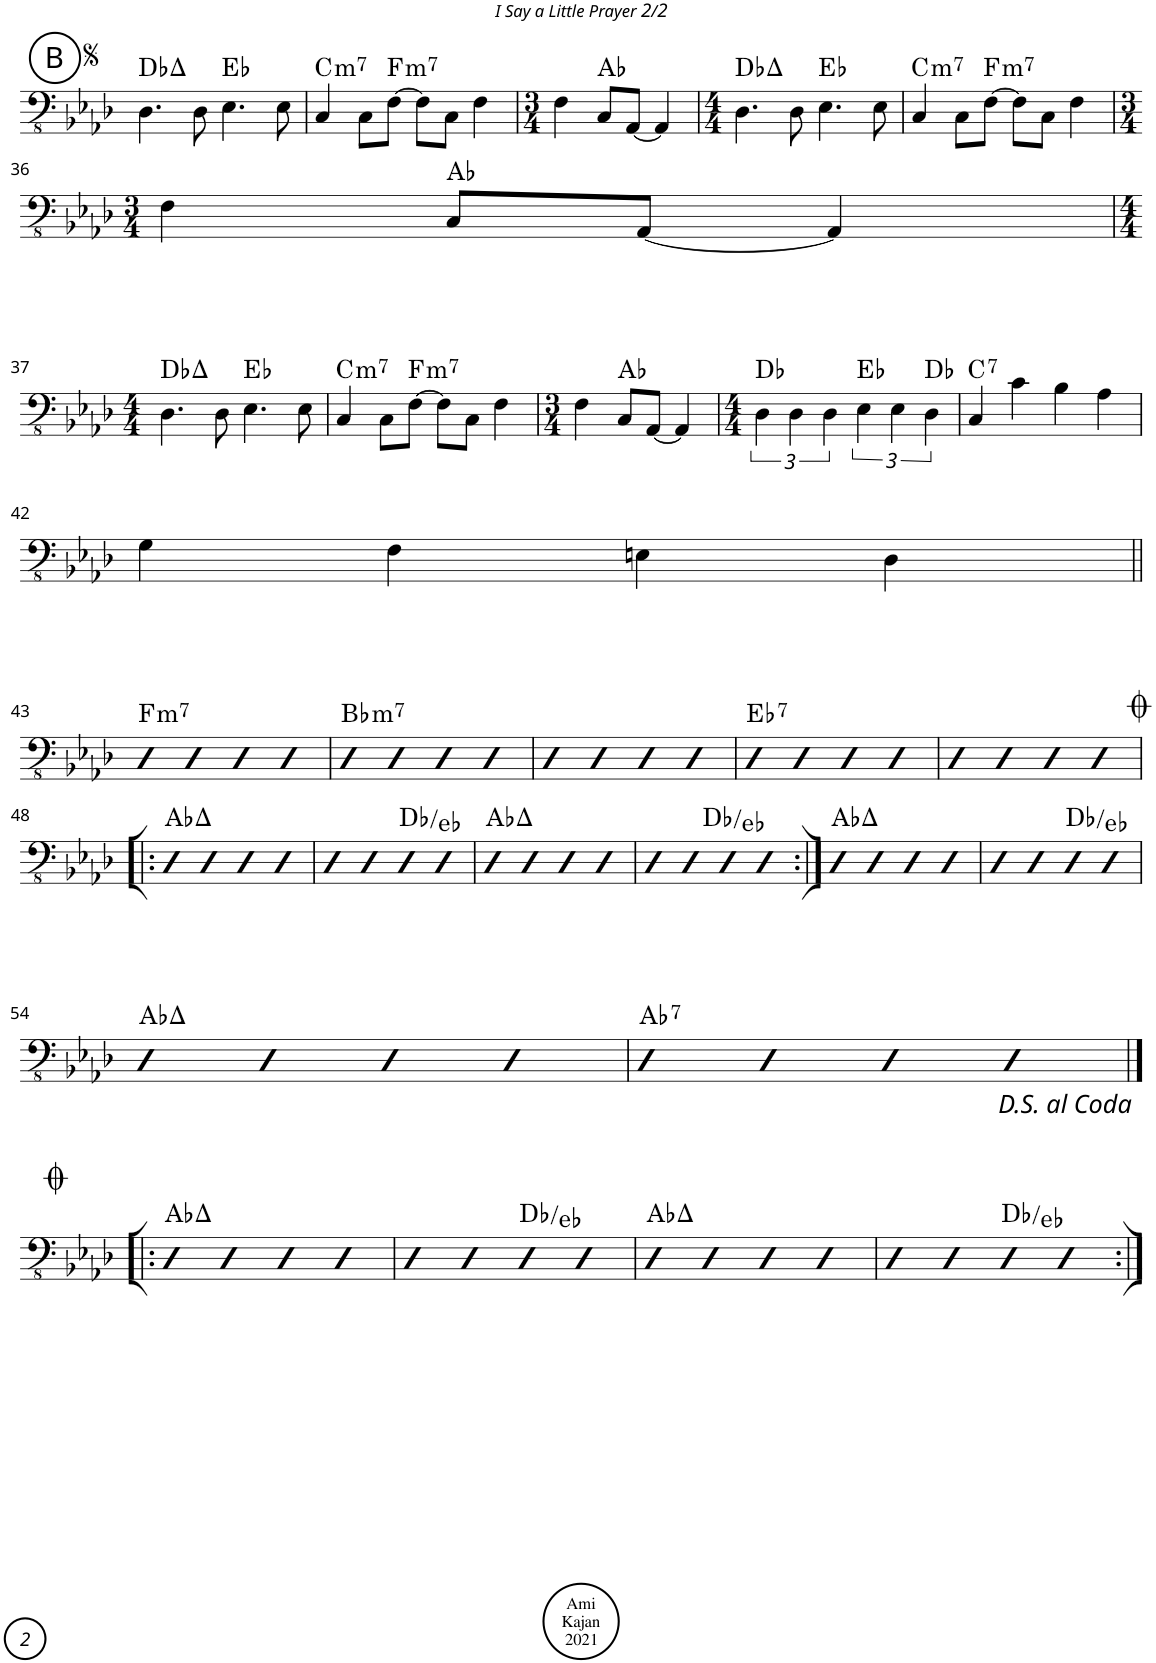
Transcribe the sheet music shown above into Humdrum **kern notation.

**kern	**harte
*part1	*part1
*staff1	*
*I"Acoustic Bass	*
*I'Bass	*
!!LO:PB:g=z
*clefFv4	*
*k[b-e-a-d-]	*
*M4/4	*
!!LO:REH:place=s1:a:cj:enc=circle:fs=14:t=B
=31	=31
4.DD-\	Db:maj
8DD-\	.
4.EE-\	Eb:maj
8EE-\	.
=32	=32
!	!LO:H:kt=m7
4CC/	C:min7
8CC\L	.
!	!LO:H:kt=m7
[8FF\J	F:min7
8FF\L]	.
8CC\J	.
4FF\	.
=33	=33
*M3/4	*
4FF\	.
8CC/L	Ab:maj
[8AAA-/J	.
4AAA-/]	.
=34	=34
*M4/4	*
4.DD-\	Db:maj
8DD-\	.
4.EE-\	Eb:maj
8EE-\	.
=35	=35
!	!LO:H:kt=m7
4CC/	C:min7
8CC\L	.
!	!LO:H:kt=m7
[8FF\J	F:min7
8FF\L]	.
8CC\J	.
4FF\	.
!!LO:LB:g=z
=36	=36
*M3/4	*
4FF\	.
8CC/L	Ab:maj
[8AAA-/J	.
4AAA-/]	.
!!LO:LB:g=z
=37	=37
*M4/4	*
4.DD-\	Db:maj
8DD-\	.
4.EE-\	Eb:maj
8EE-\	.
=38	=38
!	!LO:H:kt=m7
4CC/	C:min7
8CC\L	.
!	!LO:H:kt=m7
[8FF\J	F:min7
8FF\L]	.
8CC\J	.
4FF\	.
=39	=39
*M3/4	*
4FF\	.
8CC/L	Ab:maj
[8AAA-/J	.
4AAA-/]	.
=40	=40
*M4/4	*
6DD-\	Db:maj
6DD-\	.
6DD-\	.
6EE-\	Eb:maj
6EE-\	.
6DD-\	Db:maj
=41	=41
!	!LO:H:kt=7
4CC/	C:7
4C\	.
4BB-\	.
4AA-\	.
!!LO:LB:g=z
=42	=42
4GG\	.
4FF\	.
4EEn\	.
4DD-\	.
!!LO:LB:g=z
=43||	=43||
!	!LO:H:kt=m7
4DD-	F:min7
4DD-	.
4DD-	.
4DD-	.
=44	=44
!	!LO:H:kt=m7
4DD-	Bb:min7
4DD-	.
4DD-	.
4DD-	.
=45	=45
4DD-	.
4DD-	.
4DD-	.
4DD-	.
=46	=46
!	!LO:H:kt=7
4DD-	Eb:7
4DD-	.
4DD-	.
4DD-	.
=47	=47
4DD-	.
4DD-	.
4DD-	.
4DD-	.
!!LO:LB:g=z
=48!|:	=48!|:
4DD-	Ab:maj
4DD-	.
4DD-	.
4DD-	.
=49	=49
4DD-	.
4DD-	.
4DD-	Db:maj/2
4DD-	.
=50	=50
4DD-	Ab:maj
4DD-	.
4DD-	.
4DD-	.
=51	=51
4DD-	.
4DD-	.
4DD-	Db:maj/2
4DD-	.
=52:|!	=52:|!
4DD-	Ab:maj
4DD-	.
4DD-	.
4DD-	.
=53	=53
4DD-	.
4DD-	.
4DD-	Db:maj/2
4DD-	.
!!LO:LB:g=z
=54	=54
4DD-	Ab:maj
4DD-	.
4DD-	.
4DD-	.
=55	=55
!	!LO:H:kt=7
4DD-	Ab:7
4DD-	.
4DD-	.
4DD-	.
!!LO:LB:g=z
=56|!:	=56|!:
4DD-	Ab:maj
4DD-	.
4DD-	.
4DD-	.
=57	=57
4DD-	.
4DD-	.
4DD-	Db:maj/2
4DD-	.
=58	=58
4DD-	Ab:maj
4DD-	.
4DD-	.
4DD-	.
=59	=59
4DD-	.
4DD-	.
4DD-	Db:maj/2
4DD-	.
=:|!	=:|!
*-	*-
